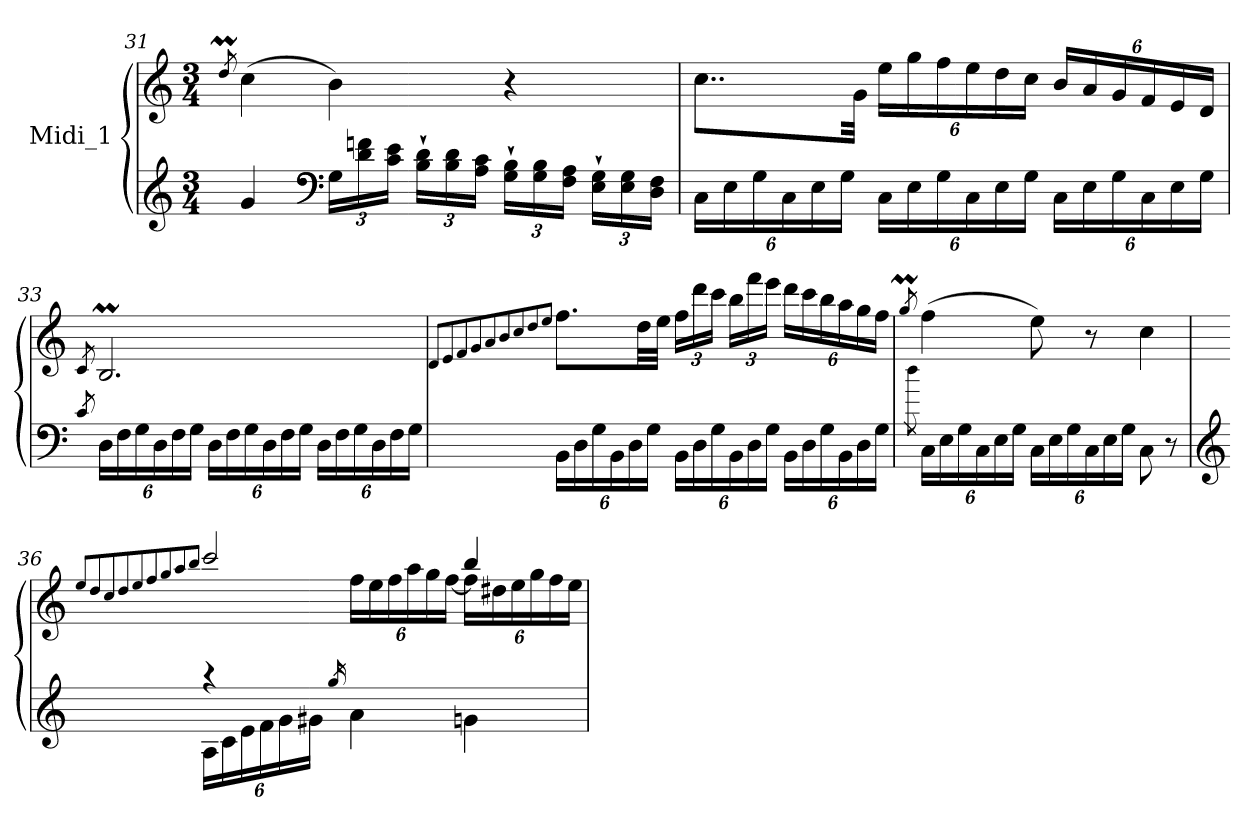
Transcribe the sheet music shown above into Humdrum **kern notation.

**kern	**kern
*part1	*part1
*staff2	*staff1
*I"Midi_1	*
*clefG2	*clefG2
*k[]	*k[]
*M3/4	*M3/4
=31	=31
.	8qddM/
*^	*
4g/	4ryy	(>4cc\
*clefF4	*	*
*Xbrackettup	*	*
24G\LL	4ryy	4b\)
24d\ 24fni\	.	.
24c\ 24e\JJ	.	.
24B\` 24d\`LL	.	.
24B\ 24d\	.	.
24A\ 24c\JJ	.	.
24G\` 24B\`LL	4ryy	4r
24G\ 24B\	.	.
24F\ 24A\JJ	.	.
24E\` 24G\`LL	.	.
24E\ 24G\	.	.
24D\ 24F\JJ	.	.
*v	*v	*
!!LO:LB:g=z
=32	=32
24C\LL	8..cc\L
24E\	.
24G\	.
24C\	.
24E\	.
24G\JJ	.
.	32g\Jkk
*	*Xbrackettup
24C\LL	24ee\LL
24E\	24gg\
24G\	24ff\
24C\	24ee\
24E\	24dd\
24G\JJ	24cc\JJ
24C\LL	24b/LL
24E\	24a/
24G\	24g/
24C\	24f/
24E\	24e/
24G\JJ	24d/JJ
!!LO:PB:g=z
=33	=33
8qc/	8qc/
24D\LL	2.Bm/
24F\	.
24G\	.
24D\	.
24F\	.
24G\JJ	.
24D\LL	.
24F\	.
24G\	.
24D\	.
24F\	.
24G\JJ	.
24D\LL	.
24F\	.
24G\	.
24D\	.
24F\	.
24G\JJ	.
=34	=34
.	8qd/L
.	8qe/
.	8qf/
.	8qg/
.	8qa/
.	8qb/
.	8qcc/
.	8qdd/
.	8qee/J
24BB\LL	8.ff\L
24D\	.
24G\	.
24BB\	.
24D\	.
.	32dd\LL
24G\JJ	.
.	32ee\JJJ
24BB\LL	24ff\LL
24D\	24ddd\
24G\	24ccc\JJ
24BB\	24bb\LL
24D\	24fff\
24G\JJ	24eee\JJ
24BB\LL	24ddd\LL
24D\	24ccc\
24G\	24bb\
24BB\	24aa\
24D\	24gg\
24G\JJ	24ff\JJ
!!LO:LB:g=z
=35	=35
*^	*
.	8qdd\	8qggM/
2ryy	24C\LL	(>4ff\
.	24E\	.
.	24G\	.
.	24C\	.
.	24E\	.
.	24G\JJ	.
.	24C\LL	8ee\)
.	24E\	.
.	24G\	.
.	24C\	8r
.	24E\	.
.	24G\JJ	.
4ryy	8C\	4cc\
.	8r	.
=36	=36	=36
*clefG2	*	*
.	.	8qee/L
.	.	8qdd/
.	.	8qcc/
.	.	8qdd/
.	.	8qee/
.	.	8qff/
.	.	8qgg/
.	.	8qaa/
.	.	8qbb/J
*	*	*^
4r	24A\LL	2ccc/	4ryy
.	24c\	.	.
.	24e\	.	.
.	24f\	.	.
.	24g\	.	.
.	24g#X\JJ	.	.
16qgg/	.	.	.
2ryy	4a\	.	24ff\LL
.	.	.	24ee\
.	.	.	24ff\
.	.	.	24aa\
.	.	.	24gg\
.	.	.	[24ff\JJ
.	4gn\	4bb/	24ff\LL]
.	.	.	24dd#X\
.	.	.	24ee\
.	.	.	24gg\
.	.	.	24ff\
.	.	.	24ee\JJ
*v	*v	*	*
*	*v	*v
=	=
*-	*-
